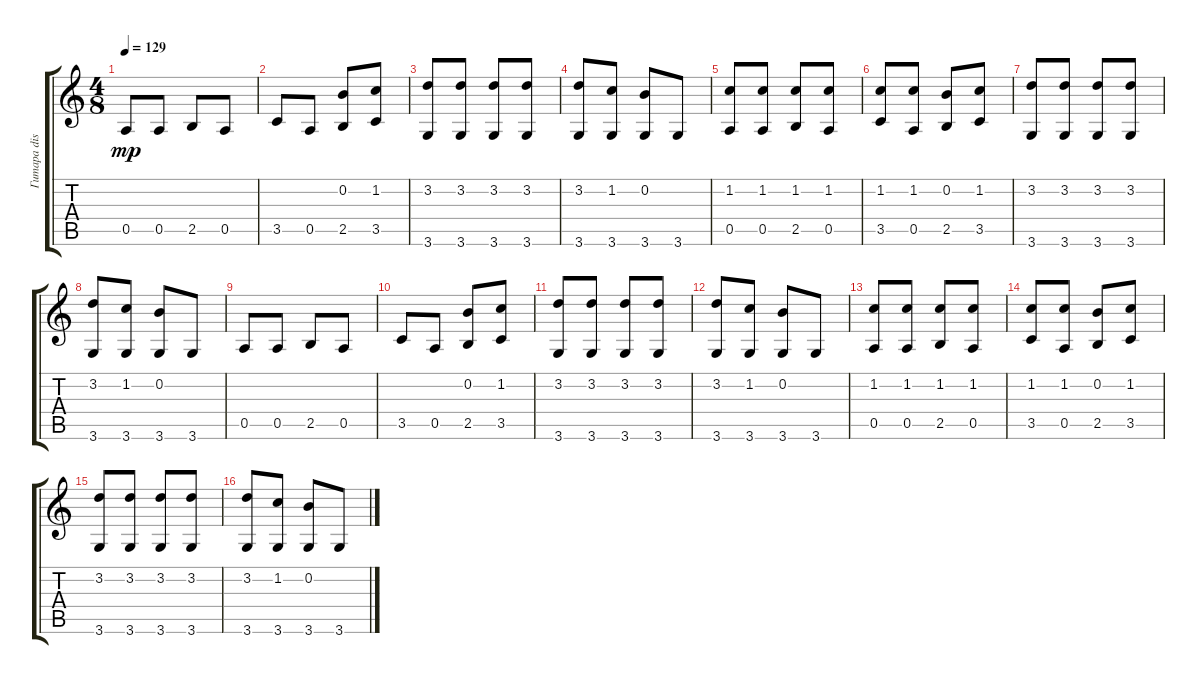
\track ("Гитара dist2" "Гитара dis") {instrument distortionguitar}
\staff {score tabs}
\tuning (E4 B3 G3 D3 A2 E2) {hide}
\ts (4 8)
\tempo 129
\clef g2
\ks c
0.5.8{dy mp} 0.5.8 2.5.8 0.5.8 |
3.5.8 0.5.8 (0.2 2.5).8 (1.2 3.5).8 |
(3.2 3.6).8 (3.2 3.6).8 (3.2 3.6).8 (3.2 3.6).8 |
(3.2 3.6).8 (1.2 3.6).8 (0.2 3.6).8 3.6.8 |
(1.2 0.5).8 (1.2 0.5).8 (1.2 2.5).8 (1.2 0.5).8 |
(1.2 3.5).8 (1.2 0.5).8 (0.2 2.5).8 (1.2 3.5).8 |
(3.2 3.6).8 (3.2 3.6).8 (3.2 3.6).8 (3.2 3.6).8 |
(3.2 3.6).8 (1.2 3.6).8 (0.2 3.6).8 3.6.8 |
0.5.8 0.5.8 2.5.8 0.5.8 |
3.5.8 0.5.8 (0.2 2.5).8 (1.2 3.5).8 |
(3.2 3.6).8 (3.2 3.6).8 (3.2 3.6).8 (3.2 3.6).8 |
(3.2 3.6).8 (1.2 3.6).8 (0.2 3.6).8 3.6.8 |
(1.2 0.5).8 (1.2 0.5).8 (1.2 2.5).8 (1.2 0.5).8 |
(1.2 3.5).8 (1.2 0.5).8 (0.2 2.5).8 (1.2 3.5).8 |
(3.2 3.6).8 (3.2 3.6).8 (3.2 3.6).8 (3.2 3.6).8 |
(3.2 3.6).8 (1.2 3.6).8 (0.2 3.6).8 3.6.8
